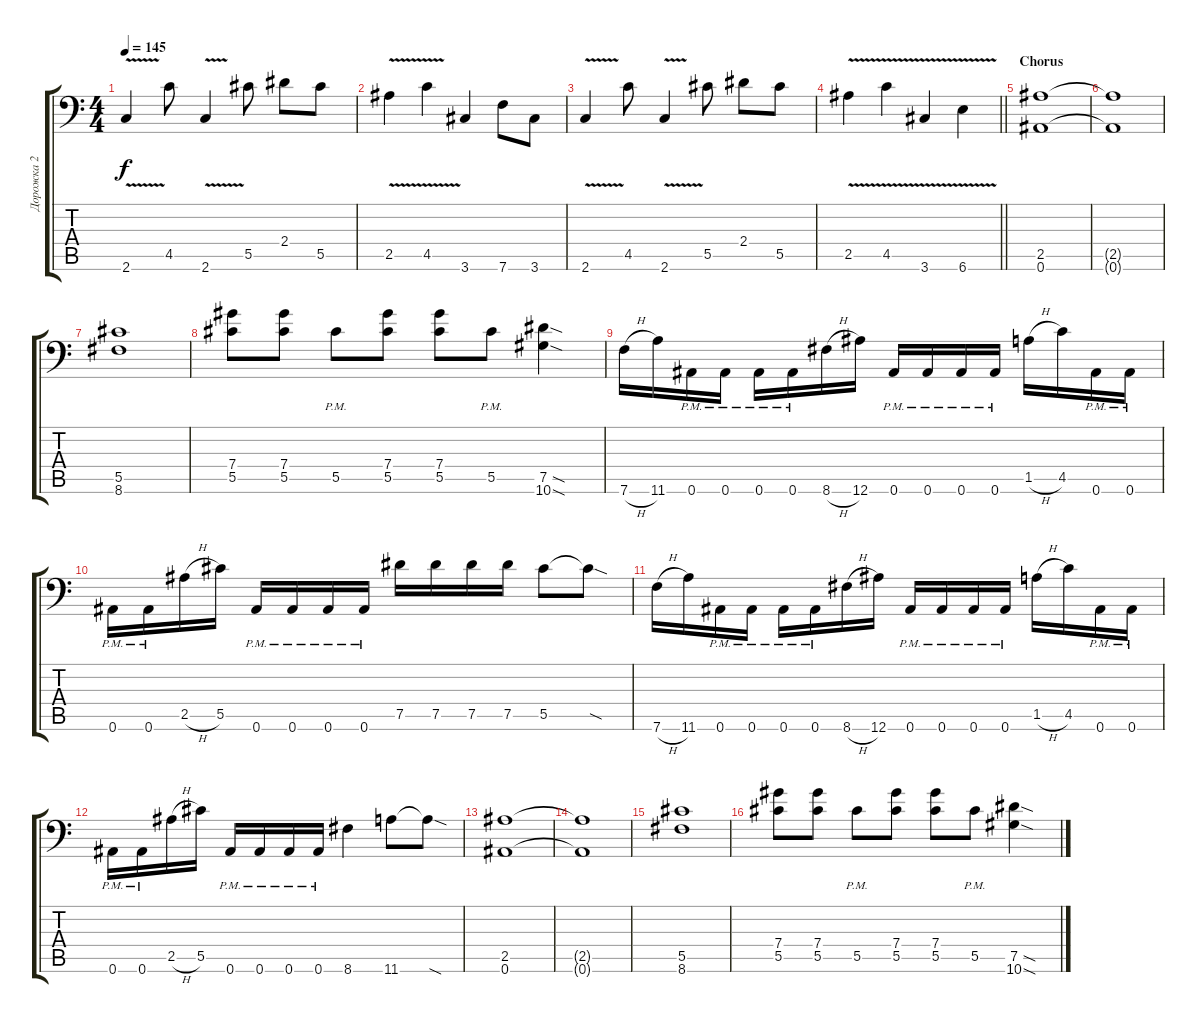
\track ("Дорожка 2" "Дорожка 2") {instrument distortionguitar}
\staff {score tabs}
\tuning (Eb4 Bb3 Gb3 Db3 Ab2 Bb1) {hide}
\ts (4 4)
\tempo 145
\clef f4
\ks c
2.6{v}.4{dy f} 4.5.8 2.6{v}.4 5.5.8 2.4.8 5.5.8 |
2.5{v}.4 4.5{v}.4 3.6.4 7.6.8 3.6.8 |
2.6{v}.4 4.5.8 2.6{v}.4 5.5.8 2.4.8 5.5.8 |
\barLineRight lightlight
2.5{v}.4 4.5{v}.4 3.6{v}.4 6.6{v}.4 |
\section ("" "Chorus")
(2.5 0.6).1 |
(2.5{t} 0.6{t}).1 |
(5.5 8.6).1 |
(7.4 5.5).8 (7.4 5.5).8 5.5{pm}.8 (7.4 5.5).8 (7.4 5.5).8 5.5{pm}.8 (7.5{sod} 10.6{sod}).4 |
7.6{h}.16 11.6.16 0.6{pm}.16 0.6{pm}.16 0.6{pm}.16 0.6{pm}.16 8.6{h}.16 12.6.16 0.6{pm}.16 0.6{pm}.16 0.6{pm}.16 0.6{pm}.16 1.5{h}.16 4.5.16 0.6{pm}.16 0.6{pm}.16 |
0.6{pm}.16 0.6{pm}.16 2.5{h}.16 5.5.16 0.6{pm}.16 0.6{pm}.16 0.6{pm}.16 0.6{pm}.16 7.5.16 7.5.16 7.5.16 7.5.16 5.5.8 5.5{sod t}.8 |
7.6{h}.16 11.6.16 0.6{pm}.16 0.6{pm}.16 0.6{pm}.16 0.6{pm}.16 8.6{h}.16 12.6.16 0.6{pm}.16 0.6{pm}.16 0.6{pm}.16 0.6{pm}.16 1.5{h}.16 4.5.16 0.6{pm}.16 0.6{pm}.16 |
0.6{pm}.16 0.6{pm}.16 2.5{h}.16 5.5.16 0.6{pm}.16 0.6{pm}.16 0.6{pm}.16 0.6{pm}.16 8.6.4 11.6.8 11.6{sod t}.8 |
(2.5 0.6).1 |
(2.5{t} 0.6{t}).1 |
(5.5 8.6).1 |
(7.4 5.5).8 (7.4 5.5).8 5.5{pm}.8 (7.4 5.5).8 (7.4 5.5).8 5.5{pm}.8 (7.5{sod} 10.6{sod}).4
